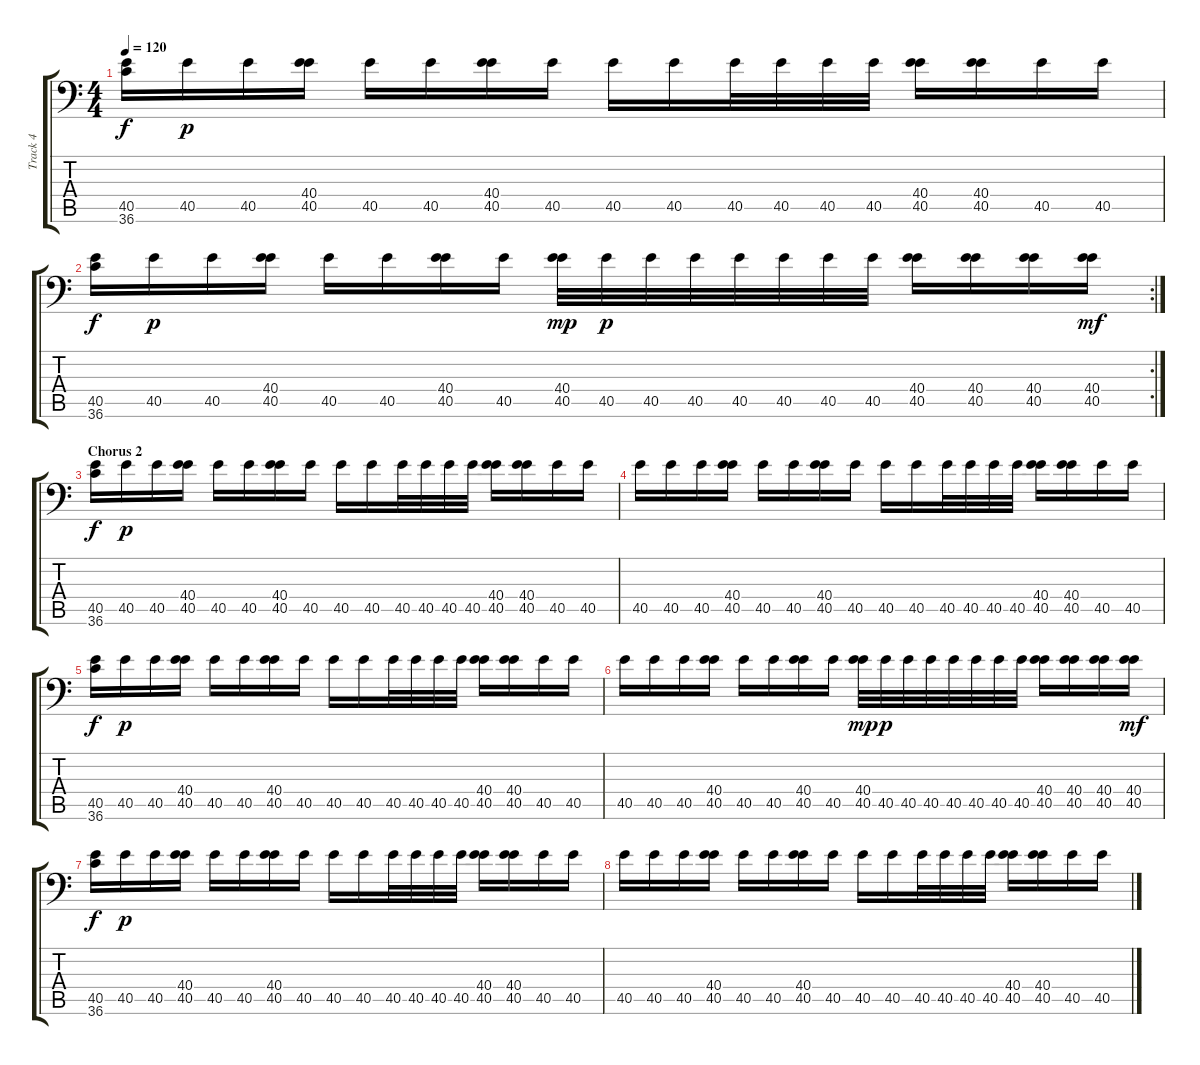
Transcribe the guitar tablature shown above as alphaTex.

\track ("Track 4" "Track 4") {instrument acousticgrandpiano}
\staff {score tabs}
\tuning (C-1 C-1 C-1 C-1 C-1 C-1) {hide}
\ts (4 4)
\tempo 120
\clef f4
\ks c
(40.5 36.6).16{dy f} 40.5.16{dy p} 40.5.16 (40.4 40.5).16 40.5.16 40.5.16 (40.4 40.5).16 40.5.16 40.5.16 40.5.16 40.5.32 40.5.32 40.5.32 40.5.32 (40.4 40.5).16 (40.4 40.5).16 40.5.16 40.5.16 |
\rc 2
(40.5 36.6).16{dy f} 40.5.16{dy p} 40.5.16 (40.4 40.5).16 40.5.16 40.5.16 (40.4 40.5).16 40.5.16 (40.4 40.5).32{dy mp} 40.5.32{dy p} 40.5.32 40.5.32 40.5.32 40.5.32 40.5.32 40.5.32 (40.4 40.5).16 (40.4 40.5).16 (40.4 40.5).16 (40.4 40.5).16{dy mf} |
\section ("" "Chorus 2")
(40.5 36.6).16{dy f} 40.5.16{dy p} 40.5.16 (40.4 40.5).16 40.5.16 40.5.16 (40.4 40.5).16 40.5.16 40.5.16 40.5.16 40.5.32 40.5.32 40.5.32 40.5.32 (40.4 40.5).16 (40.4 40.5).16 40.5.16 40.5.16 |
40.5.16 40.5.16 40.5.16 (40.4 40.5).16 40.5.16 40.5.16 (40.4 40.5).16 40.5.16 40.5.16 40.5.16 40.5.32 40.5.32 40.5.32 40.5.32 (40.4 40.5).16 (40.4 40.5).16 40.5.16 40.5.16 |
(40.5 36.6).16{dy f} 40.5.16{dy p} 40.5.16 (40.4 40.5).16 40.5.16 40.5.16 (40.4 40.5).16 40.5.16 40.5.16 40.5.16 40.5.32 40.5.32 40.5.32 40.5.32 (40.4 40.5).16 (40.4 40.5).16 40.5.16 40.5.16 |
40.5.16 40.5.16 40.5.16 (40.4 40.5).16 40.5.16 40.5.16 (40.4 40.5).16 40.5.16 (40.4 40.5).32{dy mp} 40.5.32{dy p} 40.5.32 40.5.32 40.5.32 40.5.32 40.5.32 40.5.32 (40.4 40.5).16 (40.4 40.5).16 (40.4 40.5).16 (40.4 40.5).16{dy mf} |
(40.5 36.6).16{dy f} 40.5.16{dy p} 40.5.16 (40.4 40.5).16 40.5.16 40.5.16 (40.4 40.5).16 40.5.16 40.5.16 40.5.16 40.5.32 40.5.32 40.5.32 40.5.32 (40.4 40.5).16 (40.4 40.5).16 40.5.16 40.5.16 |
40.5.16 40.5.16 40.5.16 (40.4 40.5).16 40.5.16 40.5.16 (40.4 40.5).16 40.5.16 40.5.16 40.5.16 40.5.32 40.5.32 40.5.32 40.5.32 (40.4 40.5).16 (40.4 40.5).16 40.5.16 40.5.16
